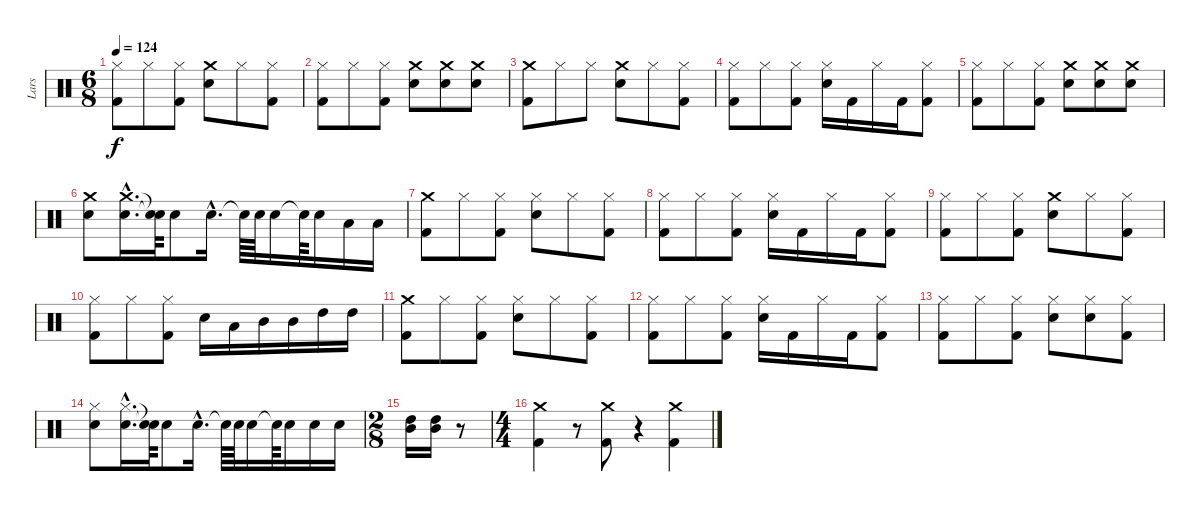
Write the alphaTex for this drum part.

\track ("Lars" "Lars") {instrument percussion}
\staff {score}
\articulation defaults
\ts (6 8)
\tempo 124
\clef neutral
\ks c
("Hi-Hat (closed)" "Kick (hit) 2").8{dy f} "Hi-Hat (closed)".8 ("Hi-Hat (closed)" "Kick (hit) 2").8 ("Crash medium (hit)" "Snare (hit) 2").8 "Hi-Hat (closed)".8 ("Hi-Hat (closed)" "Kick (hit) 2").8 |
("Hi-Hat (closed)" "Kick (hit) 2").8 "Hi-Hat (closed)".8 ("Kick (hit) 2" "Hi-Hat (closed)").8 ("Crash medium (hit)" "Snare (hit) 2").8 ("Crash medium (hit)" "Snare (hit) 2").8 ("Crash medium (hit)" "Snare (hit) 2").8 |
("Crash medium (hit)" "Kick (hit) 2").8 "Hi-Hat (closed)".8 "Hi-Hat (closed)".8 ("Crash medium (hit)" "Snare (hit) 2").8 "Hi-Hat (closed)".8 ("Kick (hit) 2" "Hi-Hat (closed)").8 |
("Hi-Hat (closed)" "Kick (hit) 2").8 "Hi-Hat (closed)".8 ("Kick (hit) 2" "Hi-Hat (closed)").8 ("Snare (hit) 2" "Hi-Hat (closed)").16 "Kick (hit) 2".16 "Hi-Hat (closed)".16 "Kick (hit) 2".16 ("Kick (hit) 2" "Hi-Hat (closed)").8 |
("Hi-Hat (closed)" "Kick (hit) 2").8 "Hi-Hat (closed)".8 ("Kick (hit) 2" "Hi-Hat (closed)").8 ("Crash medium (hit)" "Snare (hit) 2").8 ("Crash medium (hit)" "Snare (hit) 2").8 ("Crash medium (hit)" "Snare (hit) 2").8 |
("Snare (hit) 2" "Crash medium (hit)").8 ("Snare (hit) 2"{hac} "Crash medium (hit)"{hac}).16{d} ("Snare (hit)"{t} "Snare (hit)"{t}).64 "Snare (hit) 2".8 "Snare (hit) 2"{hac}.16{d} "Snare (hit)"{t}.64 "Snare (hit) 2".64 "Snare (hit) 2".16 "Snare (hit)"{t}.64 "Snare (hit) 2".16 "Low Tom (hit)".16 "Low Tom (hit)".16 |
("Kick (hit) 2" "Crash medium (hit)").8 "Hi-Hat (closed)".8 ("Kick (hit) 2" "Hi-Hat (closed)").8 ("Snare (hit) 2" "Hi-Hat (closed)").8 "Hi-Hat (closed)".8 ("Kick (hit) 2" "Hi-Hat (closed)").8 |
("Hi-Hat (closed)" "Kick (hit) 2").8 "Hi-Hat (closed)".8 ("Kick (hit) 2" "Hi-Hat (closed)").8 ("Snare (hit) 2" "Hi-Hat (closed)").16 "Kick (hit) 2".16 "Hi-Hat (closed)".16 "Kick (hit) 2".16 ("Kick (hit) 2" "Hi-Hat (closed)").8 |
("Hi-Hat (closed)" "Kick (hit) 2").8 "Hi-Hat (closed)".8 ("Hi-Hat (closed)" "Kick (hit) 2").8 ("Crash medium (hit)" "Snare (hit) 2").8 "Hi-Hat (closed)".8 ("Hi-Hat (closed)" "Kick (hit) 2").8 |
("Hi-Hat (closed)" "Kick (hit) 2").8 "Hi-Hat (closed)".8 ("Kick (hit) 2" "Hi-Hat (closed)").8 "Snare (hit) 2".16 "Low Tom (hit)".16 "Mid Tom (hit)".16 "Mid Tom (hit)".16 "High Tom (hit)".16 "High Tom (hit)".16 |
("Kick (hit) 2" "Crash medium (hit)").8 "Hi-Hat (closed)".8 ("Kick (hit) 2" "Hi-Hat (closed)").8 ("Snare (hit) 2" "Hi-Hat (closed)").8 "Hi-Hat (closed)".8 ("Kick (hit) 2" "Hi-Hat (closed)").8 |
("Hi-Hat (closed)" "Kick (hit) 2").8 "Hi-Hat (closed)".8 ("Kick (hit) 2" "Hi-Hat (closed)").8 ("Snare (hit) 2" "Hi-Hat (closed)").16 "Kick (hit) 2".16 "Hi-Hat (closed)".16 "Kick (hit) 2".16 ("Kick (hit) 2" "Hi-Hat (closed)").8 |
("Kick (hit) 2" "Hi-Hat (closed)").8 "Hi-Hat (closed)".8 ("Kick (hit) 2" "Hi-Hat (closed)").8 ("Snare (hit) 2" "Hi-Hat (closed)").8 ("Hi-Hat (closed)" "Snare (hit) 2").8 ("Kick (hit) 2" "Hi-Hat (closed)").8 |
("Hi-Hat (closed)" "Snare (hit) 2").8 ("Hi-Hat (closed)"{hac} "Snare (hit) 2"{hac}).16{d} ("Snare (hit)"{t} "Snare (hit)"{t}).64 "Snare (hit) 2".8 "Snare (hit) 2"{hac}.16{d} "Snare (hit)"{t}.64 "Snare (hit) 2".64 "Snare (hit) 2".16 "Snare (hit)"{t}.64 "Snare (hit) 2".16 "Snare (hit) 2".16 "Snare (hit) 2".16 |
\ts (2 8)
("High Tom (hit)" "Mid Tom (hit)").16 ("High Tom (hit)" "Mid Tom (hit)").16 r.8 |
\ts (4 4)
("Kick (hit) 2" "Crash medium (hit)").4 r.8 ("Kick (hit) 2" "Crash medium (hit)").8 r.4 ("Kick (hit) 2" "Crash medium (hit)").4
